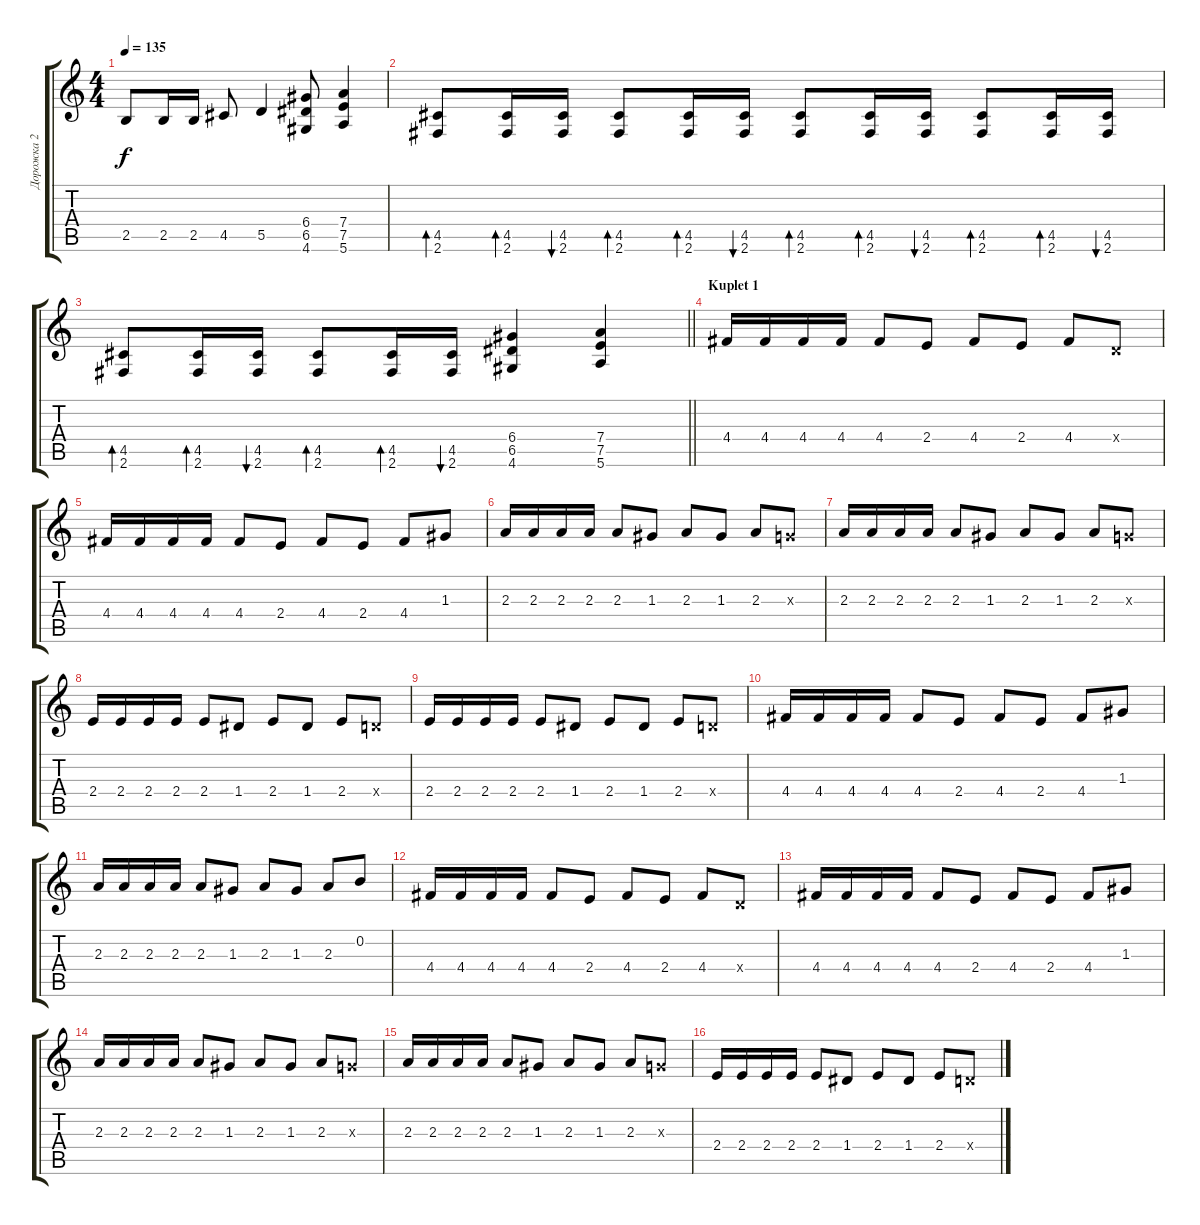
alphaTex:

\track ("Дорожка 2" "Дорожка 2") {instrument acousticguitarsteel}
\staff {score tabs}
\tuning (E4 B3 G3 D3 A2 E2) {hide}
\ts (4 4)
\tempo 135
\clef g2
\ks c
2.5.8{dy f} 2.5.16 2.5.16 4.5.8 5.5.4 (6.4 6.5 4.6).8 (7.4 7.5 5.6).4 |
(4.5 2.6).8{bd 60} (4.5 2.6).16{bd 60} (4.5 2.6).16{bu 60} (4.5 2.6).8{bd 60} (4.5 2.6).16{bd 60} (4.5 2.6).16{bu 60} (4.5 2.6).8{bd 60} (4.5 2.6).16{bd 60} (4.5 2.6).16{bu 60} (4.5 2.6).8{bd 60} (4.5 2.6).16{bd 60} (4.5 2.6).16{bu 60} |
\barLineRight lightlight
(4.5 2.6).8{bd 60} (4.5 2.6).16{bd 60} (4.5 2.6).16{bu 60} (4.5 2.6).8{bd 60} (4.5 2.6).16{bd 60} (4.5 2.6).16{bu 60} (6.4 6.5 4.6).4 (7.4 7.5 5.6).4 |
\section ("" "Kuplet 1")
4.4.16 4.4.16 4.4.16 4.4.16 4.4.8 2.4.8 4.4.8 2.4.8 4.4.8 0.4{x}.8 |
4.4.16 4.4.16 4.4.16 4.4.16 4.4.8 2.4.8 4.4.8 2.4.8 4.4.8 1.3.8 |
2.3.16 2.3.16 2.3.16 2.3.16 2.3.8 1.3.8 2.3.8 1.3.8 2.3.8 0.3{x}.8 |
2.3.16 2.3.16 2.3.16 2.3.16 2.3.8 1.3.8 2.3.8 1.3.8 2.3.8 0.3{x}.8 |
2.4.16 2.4.16 2.4.16 2.4.16 2.4.8 1.4.8 2.4.8 1.4.8 2.4.8 0.4{x}.8 |
2.4.16 2.4.16 2.4.16 2.4.16 2.4.8 1.4.8 2.4.8 1.4.8 2.4.8 0.4{x}.8 |
4.4.16 4.4.16 4.4.16 4.4.16 4.4.8 2.4.8 4.4.8 2.4.8 4.4.8 1.3.8 |
2.3.16 2.3.16 2.3.16 2.3.16 2.3.8 1.3.8 2.3.8 1.3.8 2.3.8 0.2.8 |
4.4.16 4.4.16 4.4.16 4.4.16 4.4.8 2.4.8 4.4.8 2.4.8 4.4.8 0.4{x}.8 |
4.4.16 4.4.16 4.4.16 4.4.16 4.4.8 2.4.8 4.4.8 2.4.8 4.4.8 1.3.8 |
2.3.16 2.3.16 2.3.16 2.3.16 2.3.8 1.3.8 2.3.8 1.3.8 2.3.8 0.3{x}.8 |
2.3.16 2.3.16 2.3.16 2.3.16 2.3.8 1.3.8 2.3.8 1.3.8 2.3.8 0.3{x}.8 |
2.4.16 2.4.16 2.4.16 2.4.16 2.4.8 1.4.8 2.4.8 1.4.8 2.4.8 0.4{x}.8
